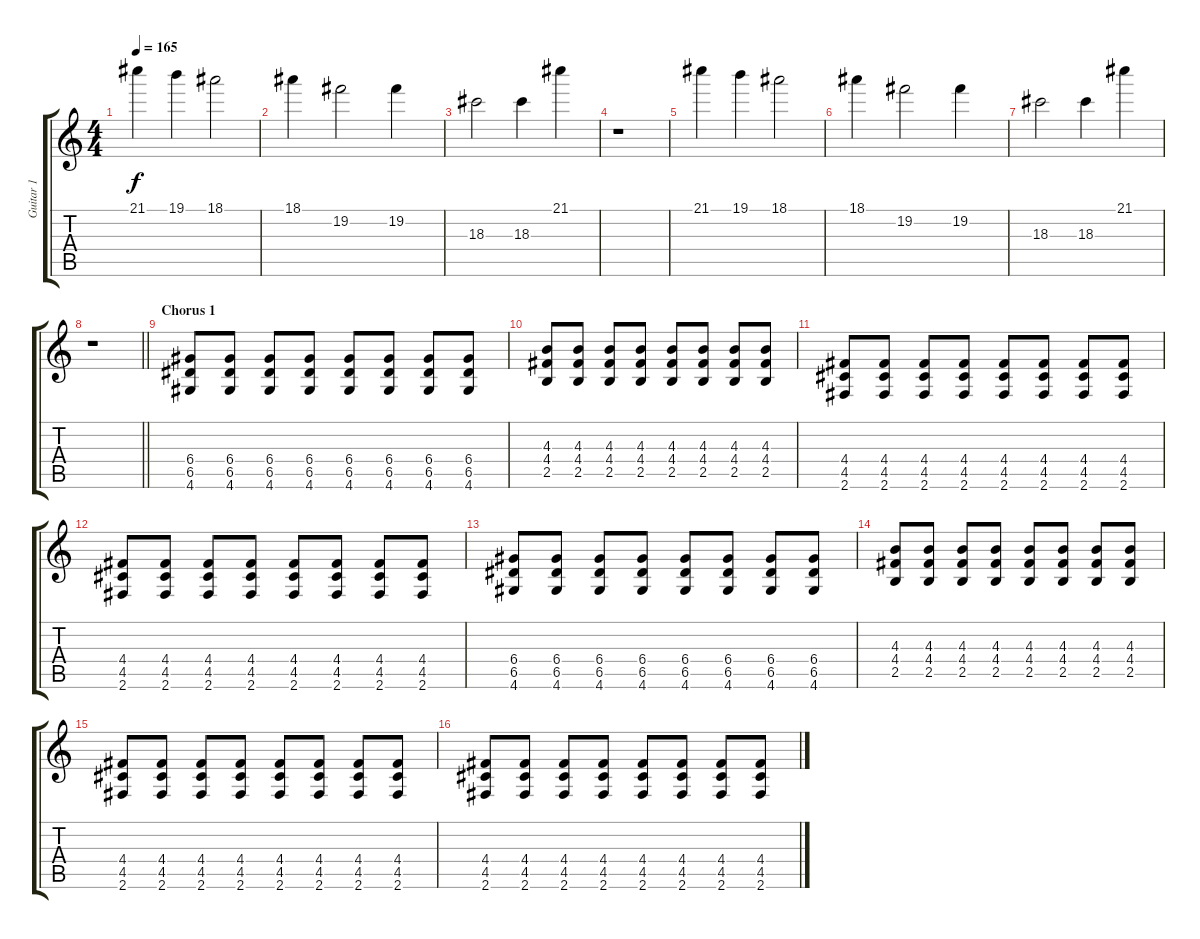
\track ("Guitar 1" "Guitar 1") {instrument distortionguitar}
\staff {score tabs}
\tuning (E4 B3 G3 D3 A2 E2) {hide}
\ts (4 4)
\tempo 165
\clef g2
\ks c
21.1.4{dy f} 19.1.4 18.1.2 |
18.1.4 19.2.2 19.2.4 |
18.3.2 18.3.4 21.1.4 |
r.1 |
21.1.4 19.1.4 18.1.2 |
18.1.4 19.2.2 19.2.4 |
18.3.2 18.3.4 21.1.4 |
\barLineRight lightlight
r.1 |
\section ("" "Chorus 1")
(6.4 6.5 4.6).8{volume 10 instrument distortionguitar} (6.4 6.5 4.6).8 (6.4 6.5 4.6).8 (6.4 6.5 4.6).8 (6.4 6.5 4.6).8 (6.4 6.5 4.6).8 (6.4 6.5 4.6).8 (6.4 6.5 4.6).8 |
(4.3 4.4 2.5).8 (4.3 4.4 2.5).8 (4.3 4.4 2.5).8 (4.3 4.4 2.5).8 (4.3 4.4 2.5).8 (4.3 4.4 2.5).8 (4.3 4.4 2.5).8 (4.3 4.4 2.5).8 |
(4.4 4.5 2.6).8 (4.4 4.5 2.6).8 (4.4 4.5 2.6).8 (4.4 4.5 2.6).8 (4.4 4.5 2.6).8 (4.4 4.5 2.6).8 (4.4 4.5 2.6).8 (4.4 4.5 2.6).8 |
(4.4 4.5 2.6).8 (4.4 4.5 2.6).8 (4.4 4.5 2.6).8 (4.4 4.5 2.6).8 (4.4 4.5 2.6).8 (4.4 4.5 2.6).8 (4.4 4.5 2.6).8 (4.4 4.5 2.6).8 |
(6.4 6.5 4.6).8 (6.4 6.5 4.6).8 (6.4 6.5 4.6).8 (6.4 6.5 4.6).8 (6.4 6.5 4.6).8 (6.4 6.5 4.6).8 (6.4 6.5 4.6).8 (6.4 6.5 4.6).8 |
(4.3 4.4 2.5).8 (4.3 4.4 2.5).8 (4.3 4.4 2.5).8 (4.3 4.4 2.5).8 (4.3 4.4 2.5).8 (4.3 4.4 2.5).8 (4.3 4.4 2.5).8 (4.3 4.4 2.5).8 |
(4.4 4.5 2.6).8 (4.4 4.5 2.6).8 (4.4 4.5 2.6).8 (4.4 4.5 2.6).8 (4.4 4.5 2.6).8 (4.4 4.5 2.6).8 (4.4 4.5 2.6).8 (4.4 4.5 2.6).8 |
(4.4 4.5 2.6).8 (4.4 4.5 2.6).8 (4.4 4.5 2.6).8 (4.4 4.5 2.6).8 (4.4 4.5 2.6).8 (4.4 4.5 2.6).8 (4.4 4.5 2.6).8 (4.4 4.5 2.6).8
